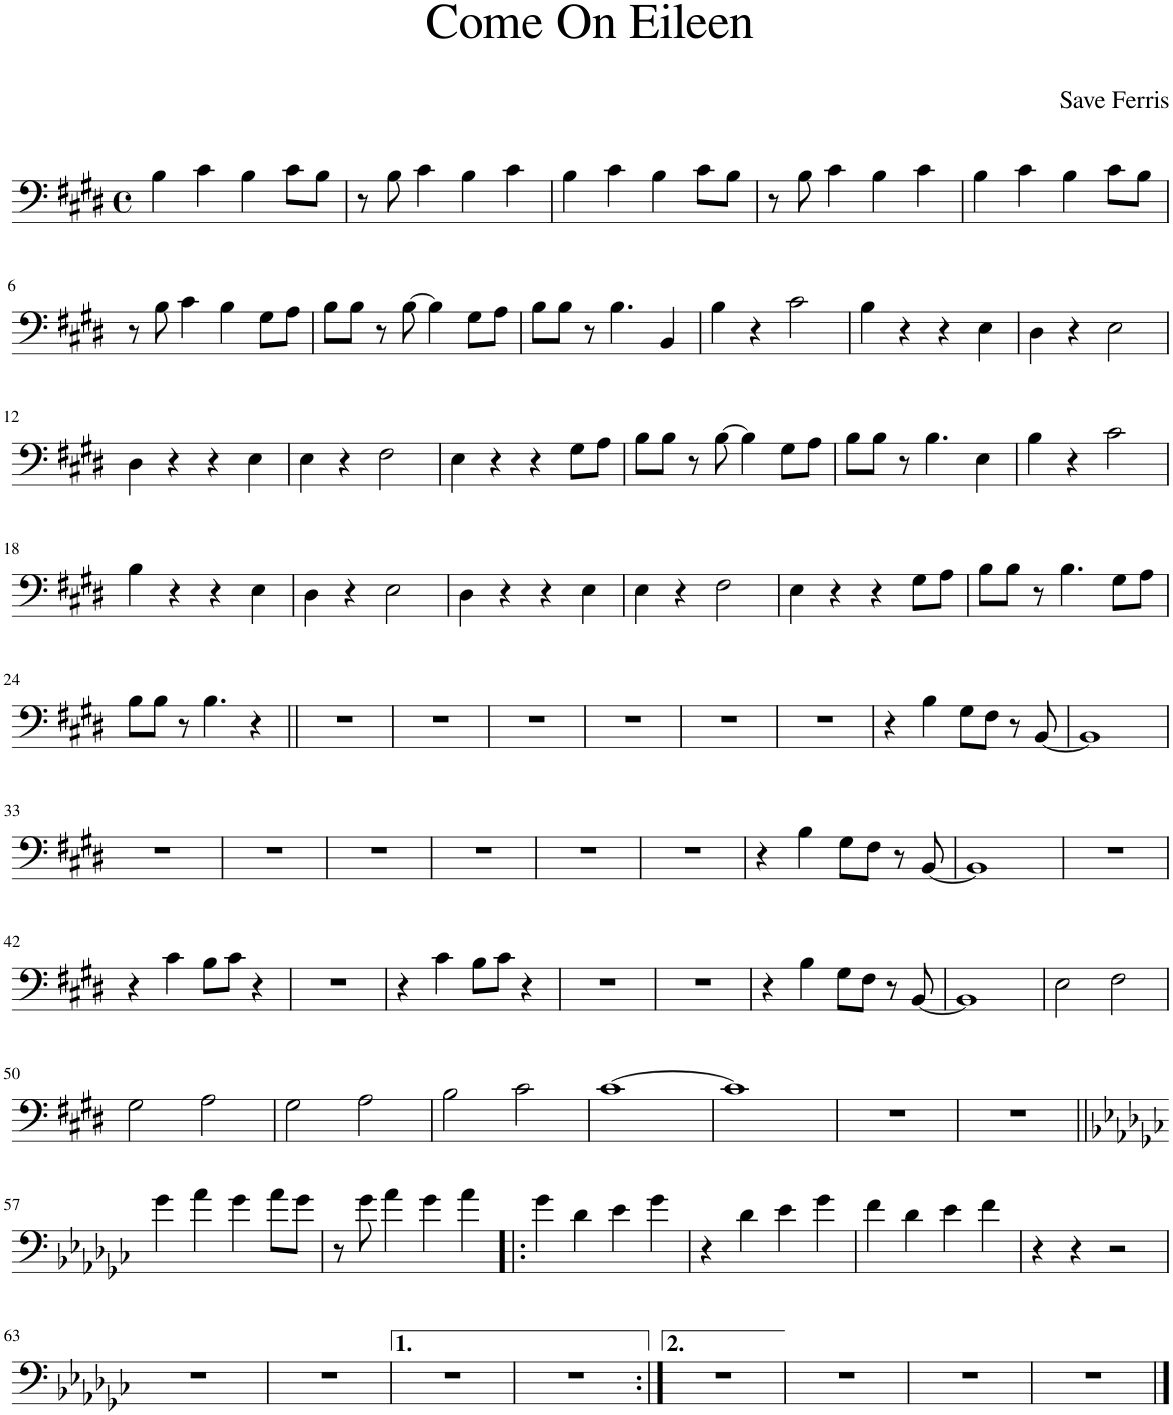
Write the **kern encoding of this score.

**kern
*part1
*staff1
*I"Piano
*I'Pno.
*clefF4
*k[f#c#g#d#]
*M4/4
*met(c)
=1
4B\
4c#\
4B\
8c#\L
8B\J
=2
8r
8B\
4c#\
4B\
4c#\
=3
4B\
4c#\
4B\
8c#\L
8B\J
=4
8r
8B\
4c#\
4B\
4c#\
=5
4B\
4c#\
4B\
8c#\L
8B\J
!!LO:LB:g=z
=6
8r
8B\
4c#\
4B\
8G#\L
8A\J
=7
8B\L
8B\J
8r
[8B\
4B\]
8G#\L
8A\J
=8
8B\L
8B\J
8r
4.B\
4BB/
=9
4B\
4r
2c#\
=10
4B\
4r
4r
4E\
=11
4D#\
4r
2E\
!!LO:LB:g=z
=12
4D#\
4r
4r
4E\
=13
4E\
4r
2F#\
=14
4E\
4r
4r
8G#\L
8A\J
=15
8B\L
8B\J
8r
[8B\
4B\]
8G#\L
8A\J
=16
8B\L
8B\J
8r
4.B\
4E\
=17
4B\
4r
2c#\
!!LO:LB:g=z
=18
4B\
4r
4r
4E\
=19
4D#\
4r
2E\
=20
4D#\
4r
4r
4E\
=21
4E\
4r
2F#\
=22
4E\
4r
4r
8G#\L
8A\J
=23
8B\L
8B\J
8r
4.B\
8G#\L
8A\J
!!LO:LB:g=z
=24
8B\L
8B\J
8r
4.B\
4r
=25||
1r
=26
1r
=27
1r
=28
1r
=29
1r
=30
1r
=31
4r
4B\
8G#\L
8F#\J
8r
[8BB/
=32
1BB]
!!LO:LB:g=z
=33
1r
=34
1r
=35
1r
=36
1r
=37
1r
=38
1r
=39
4r
4B\
8G#\L
8F#\J
8r
[8BB/
=40
1BB]
=41
1r
!!LO:LB:g=z
=42
4r
4c#\
8B\L
8c#\J
4r
=43
1r
=44
4r
4c#\
8B\L
8c#\J
4r
=45
1r
=46
1r
=47
4r
4B\
8G#\L
8F#\J
8r
[8BB/
=48
1BB]
=49
2E\
2F#\
!!LO:LB:g=z
=50
2G#\
2A\
=51
2G#\
2A\
=52
2B\
2c#\
=53
[1c#
=54
1c#]
=55
1r
=56
1r
!!LO:LB:g=z
=57||
*k[b-e-a-d-g-c-]
4g-\
4a-\
4g-\
8a-\L
8g-\J
=58
8r
8g-\
4a-\
4g-\
4a-\
=59!|:
4g-\
4d-\
4e-\
4g-\
=60
4r
4d-\
4e-\
4g-\
=61
4f\
4d-\
4e-\
4f\
=62
4r
4r
2r
!!LO:LB:g=z
=63
1r
=64
1r
=65
1r
=66
1r
=67:|!
1r
=68
1r
=69
1r
=70
1r
==
*-
